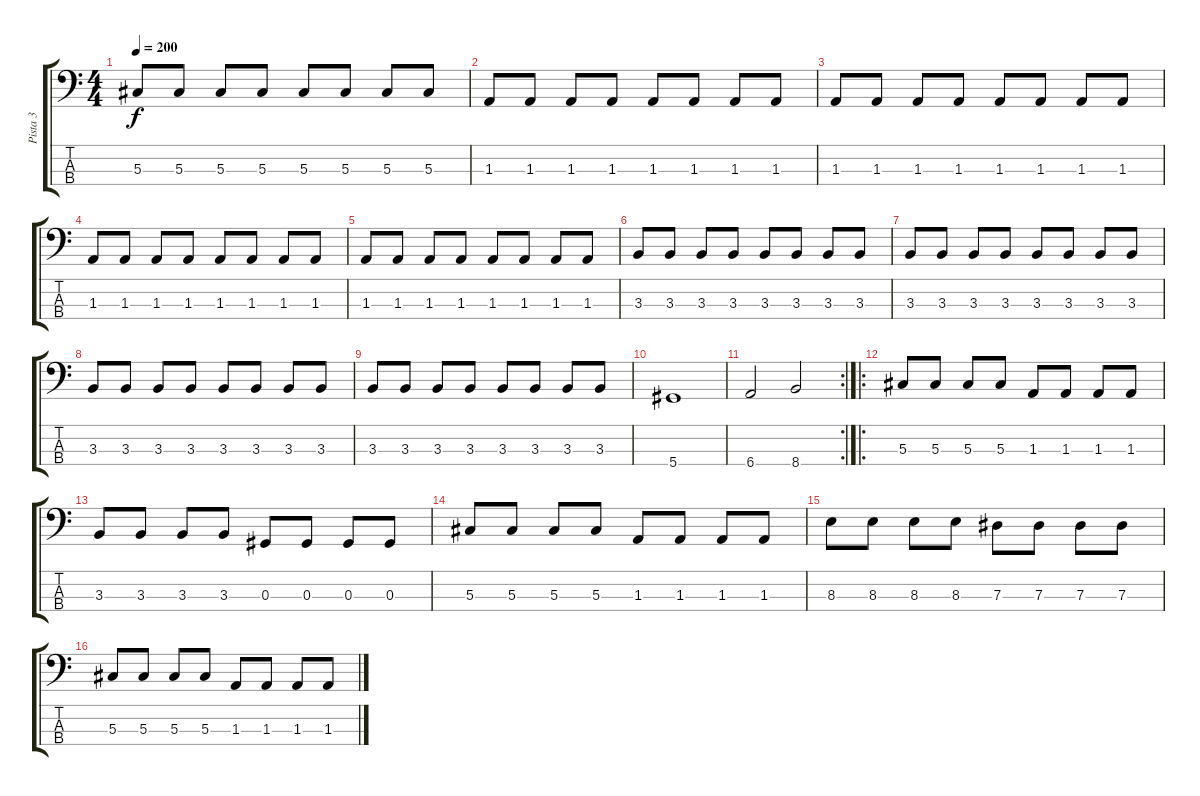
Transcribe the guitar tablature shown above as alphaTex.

\track ("Pista 3" "Pista 3") {instrument electricbassfinger}
\staff {score tabs}
\tuning (Gb2 Db2 Ab1 Eb1) {hide}
\ts (4 4)
\tempo 200
\clef f4
\ks c
5.3.8{dy f} 5.3.8 5.3.8 5.3.8 5.3.8 5.3.8 5.3.8 5.3.8 |
1.3.8 1.3.8 1.3.8 1.3.8 1.3.8 1.3.8 1.3.8 1.3.8 |
1.3.8 1.3.8 1.3.8 1.3.8 1.3.8 1.3.8 1.3.8 1.3.8 |
1.3.8 1.3.8 1.3.8 1.3.8 1.3.8 1.3.8 1.3.8 1.3.8 |
1.3.8 1.3.8 1.3.8 1.3.8 1.3.8 1.3.8 1.3.8 1.3.8 |
3.3.8 3.3.8 3.3.8 3.3.8 3.3.8 3.3.8 3.3.8 3.3.8 |
3.3.8 3.3.8 3.3.8 3.3.8 3.3.8 3.3.8 3.3.8 3.3.8 |
3.3.8 3.3.8 3.3.8 3.3.8 3.3.8 3.3.8 3.3.8 3.3.8 |
3.3.8 3.3.8 3.3.8 3.3.8 3.3.8 3.3.8 3.3.8 3.3.8 |
5.4.1 |
\rc 2
6.4.2 8.4.2 |
\ro
5.3.8 5.3.8 5.3.8 5.3.8 1.3.8 1.3.8 1.3.8 1.3.8 |
3.3.8 3.3.8 3.3.8 3.3.8 0.3.8 0.3.8 0.3.8 0.3.8 |
5.3.8 5.3.8 5.3.8 5.3.8 1.3.8 1.3.8 1.3.8 1.3.8 |
8.3.8 8.3.8 8.3.8 8.3.8 7.3.8 7.3.8 7.3.8 7.3.8 |
5.3.8 5.3.8 5.3.8 5.3.8 1.3.8 1.3.8 1.3.8 1.3.8
